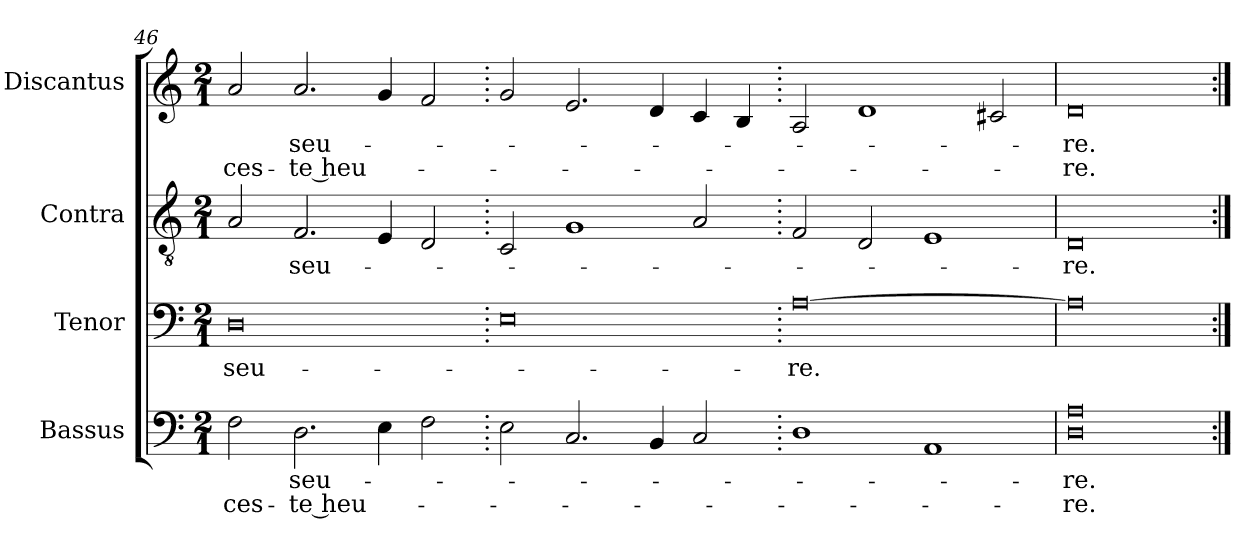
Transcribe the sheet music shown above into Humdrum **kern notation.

**kern	**text	**text	**kern	**text	**kern	**text	**kern	**text	**text
*part4	*part4	*part4	*part3	*part3	*part2	*part2	*part1	*part1	*part1
*staff4	*staff4	*staff4	*staff3	*staff3	*staff2	*staff2	*staff1	*staff1	*staff1
*I"Bassus	*	*	*I"Tenor	*	*I"Contra	*	*I"Discantus	*	*
*I'B	*	*	*I'T	*	*I'C	*	*I'D	*	*
*clefF4	*	*	*clefF4	*	*clefGv2	*	*clefG2	*	*
*k[]	*	*	*k[]	*	*k[]	*	*k[]	*	*
*M2/1	*	*	*M2/1	*	*M2/1	*	*M2/1	*	*
=46	=46	=46	=46	=46	=46	=46	=46	=46	=46
2F\	.	ces-	0D	-seu-	2A/	.	2a/	.	ces-
2.D\	-seu-	-te heu-	.	.	2.F/	-seu-	2.a/	-seu-	-te heu-
4E\	.	.	.	.	4E/	.	4g/	.	.
2F\	.	.	.	.	2D/	.	2f/	.	.
=47.	=47.	=47.	=47.	=47.	=47.	=47.	=47.	=47.	=47.
2E\	.	.	0E	.	2C/	.	2g/	.	.
2.C/	.	.	.	.	1G	.	2.e/	.	.
4BB/	.	.	.	.	.	.	4d/	.	.
2C/	.	.	.	.	2A/	.	4c/	.	.
.	.	.	.	.	.	.	4B/	.	.
=48.	=48.	=48.	=48.	=48.	=48.	=48.	=48.	=48.	=48.
1D	.	.	[0A	-re.	2F/	.	2A/	.	.
.	.	.	.	.	2D/	.	1d	.	.
1AA	.	.	.	.	1E	.	.	.	.
.	.	.	.	.	.	.	2c#X/	.	.
=49	=49	=49	=49	=49	=49	=49	=49	=49	=49
0D/ 0A/	-re.	-re.	0A]	.	0D	-re.	0d	-re.	-re.
=:|!	=:|!	=:|!	=:|!	=:|!	=:|!	=:|!	=:|!	=:|!	=:|!
*-	*-	*-	*-	*-	*-	*-	*-	*-	*-
